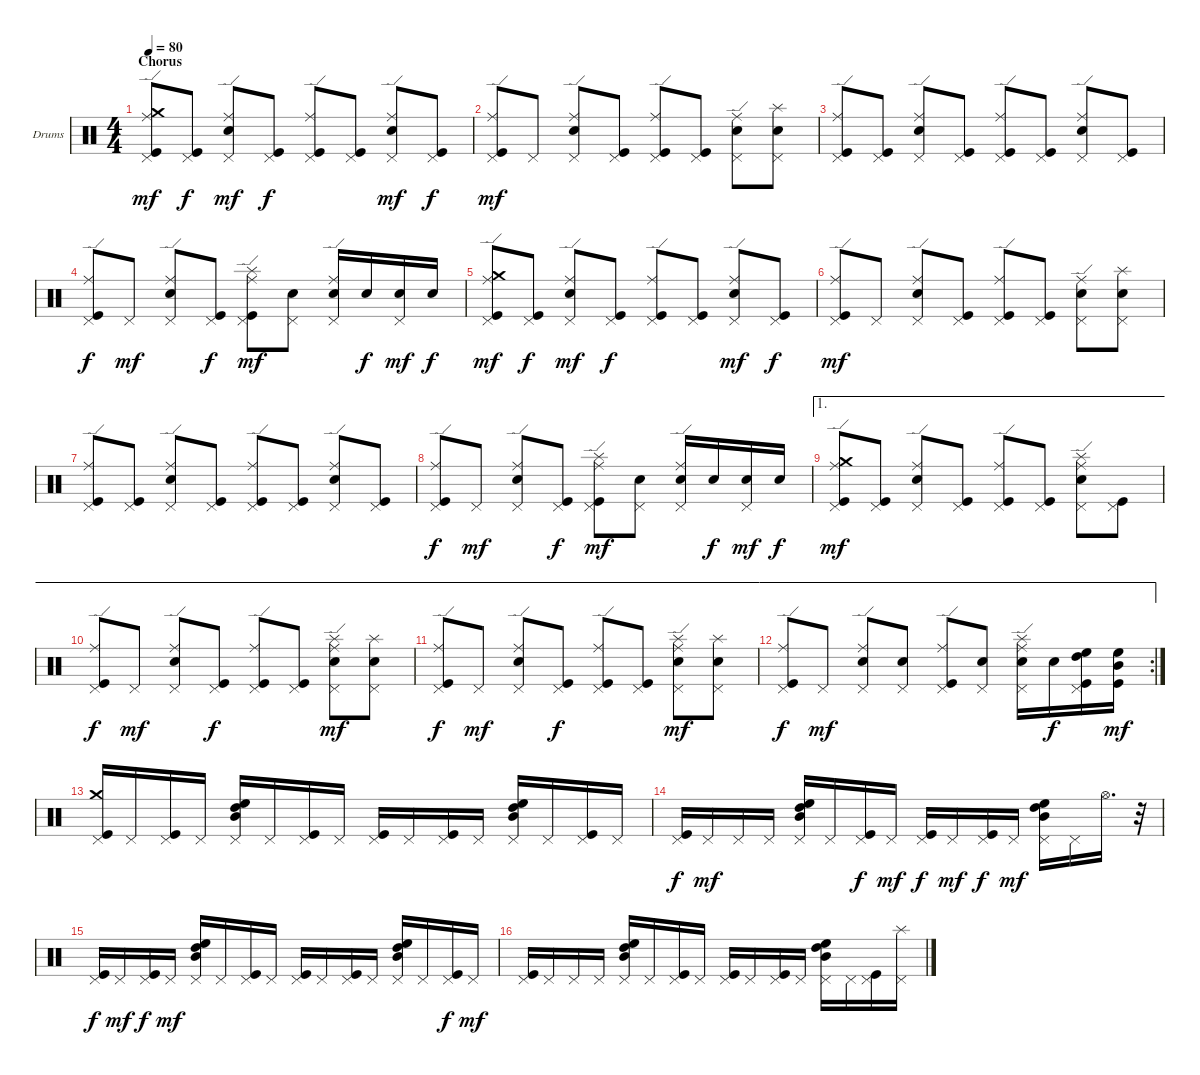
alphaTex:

\defaultSystemsLayout 4
\bracketExtendMode groupsimilarinstruments
\firstSystemTrackNameOrientation horizontal
\otherSystemsTrackNameOrientation horizontal
\track ("Drumkit" "Drums") {instrument percussion}
\staff {score}
\articulation defaults
\ts (4 4)
\section ("" "Chorus")
\tempo 80
\clef neutral
\scale
0.333333
\ks c
("Pedal Hi-Hat (hit)" "Ride (edge)" "Crash medium (hit)" "Kick (hit)").8{dy mf} ("Pedal Hi-Hat (hit)" "Kick (hit)").8{dy f} ("Pedal Hi-Hat (hit)" "Ride (edge)" "Snare (hit) 2").8{dy mf} ("Pedal Hi-Hat (hit)" "Kick (hit)").8{dy f} ("Pedal Hi-Hat (hit)" "Ride (edge)" "Kick (hit)").8 ("Pedal Hi-Hat (hit)" "Kick (hit)").8 ("Pedal Hi-Hat (hit)" "Ride (edge)" "Snare (hit) 2").8{dy mf} ("Pedal Hi-Hat (hit)" "Kick (hit)").8{dy f} |
\scale
0.333333 ("Pedal Hi-Hat (hit)" "Ride (edge)" "Kick (hit)").8{dy mf} "Pedal Hi-Hat (hit)".8 ("Pedal Hi-Hat (hit)" "Ride (edge)" "Snare (hit) 2").8 ("Pedal Hi-Hat (hit)" "Kick (hit)").8 ("Pedal Hi-Hat (hit)" "Ride (edge)" "Kick (hit)").8 ("Pedal Hi-Hat (hit)" "Kick (hit)").8 ("Pedal Hi-Hat (hit)" "Ride (edge)" "Snare (hit) 2").8 ("Pedal Hi-Hat (hit)" "Splash (hit)" "Snare (hit) 2").8 |
\scale
0.333333 ("Pedal Hi-Hat (hit)" "Ride (edge)" "Kick (hit)").8 ("Pedal Hi-Hat (hit)" "Kick (hit)").8 ("Pedal Hi-Hat (hit)" "Ride (edge)" "Snare (hit) 2").8 ("Pedal Hi-Hat (hit)" "Kick (hit)").8 ("Pedal Hi-Hat (hit)" "Ride (edge)" "Kick (hit)").8 ("Pedal Hi-Hat (hit)" "Kick (hit)").8 ("Pedal Hi-Hat (hit)" "Ride (edge)" "Snare (hit) 2").8 ("Pedal Hi-Hat (hit)" "Kick (hit)").8 |
\scale
0.333333 ("Pedal Hi-Hat (hit)" "Ride (edge)" "Kick (hit)").8{dy f} "Pedal Hi-Hat (hit)".8{dy mf} ("Pedal Hi-Hat (hit)" "Ride (edge)" "Snare (hit) 2").8 ("Pedal Hi-Hat (hit)" "Kick (hit)").8{dy f} ("Pedal Hi-Hat (hit)" "Ride (edge)" "Splash (hit)" "Kick (hit)").8{dy mf} ("Pedal Hi-Hat (hit)" "Snare (hit) 2").8 ("Pedal Hi-Hat (hit)" "Ride (edge)" "Snare (hit) 2").16 "Snare (hit) 2".16{dy f} ("Pedal Hi-Hat (hit)" "Snare (hit) 2").16{dy mf} "Snare (hit) 2".16{dy f} |
\scale
0.333333 ("Pedal Hi-Hat (hit)" "Ride (edge)" "Crash medium (hit)" "Kick (hit)").8{dy mf} ("Pedal Hi-Hat (hit)" "Kick (hit)").8{dy f} ("Pedal Hi-Hat (hit)" "Ride (edge)" "Snare (hit) 2").8{dy mf} ("Pedal Hi-Hat (hit)" "Kick (hit)").8{dy f} ("Pedal Hi-Hat (hit)" "Ride (edge)" "Kick (hit)").8 ("Pedal Hi-Hat (hit)" "Kick (hit)").8 ("Pedal Hi-Hat (hit)" "Ride (edge)" "Snare (hit) 2").8{dy mf} ("Pedal Hi-Hat (hit)" "Kick (hit)").8{dy f} |
\scale
0.333333 ("Pedal Hi-Hat (hit)" "Ride (edge)" "Kick (hit)").8{dy mf} "Pedal Hi-Hat (hit)".8 ("Pedal Hi-Hat (hit)" "Ride (edge)" "Snare (hit) 2").8 ("Pedal Hi-Hat (hit)" "Kick (hit)").8 ("Pedal Hi-Hat (hit)" "Ride (edge)" "Kick (hit)").8 ("Pedal Hi-Hat (hit)" "Kick (hit)").8 ("Pedal Hi-Hat (hit)" "Ride (edge)" "Snare (hit) 2").8 ("Pedal Hi-Hat (hit)" "Splash (hit)" "Snare (hit) 2").8 |
\scale
0.333333 ("Pedal Hi-Hat (hit)" "Ride (edge)" "Kick (hit)").8 ("Pedal Hi-Hat (hit)" "Kick (hit)").8 ("Pedal Hi-Hat (hit)" "Ride (edge)" "Snare (hit) 2").8 ("Pedal Hi-Hat (hit)" "Kick (hit)").8 ("Pedal Hi-Hat (hit)" "Ride (edge)" "Kick (hit)").8 ("Pedal Hi-Hat (hit)" "Kick (hit)").8 ("Pedal Hi-Hat (hit)" "Ride (edge)" "Snare (hit) 2").8 ("Pedal Hi-Hat (hit)" "Kick (hit)").8 |
\scale
0.333333 ("Pedal Hi-Hat (hit)" "Ride (edge)" "Kick (hit)").8{dy f} "Pedal Hi-Hat (hit)".8{dy mf} ("Pedal Hi-Hat (hit)" "Ride (edge)" "Snare (hit) 2").8 ("Pedal Hi-Hat (hit)" "Kick (hit)").8{dy f} ("Pedal Hi-Hat (hit)" "Ride (edge)" "Splash (hit)" "Kick (hit)").8{dy mf} ("Pedal Hi-Hat (hit)" "Snare (hit) 2").8 ("Pedal Hi-Hat (hit)" "Ride (edge)" "Snare (hit) 2").16 "Snare (hit) 2".16{dy f} ("Pedal Hi-Hat (hit)" "Snare (hit) 2").16{dy mf} "Snare (hit) 2".16{dy f} |
\ae 1
\scale
0.333333 ("Pedal Hi-Hat (hit)" "Ride (edge)" "Crash medium (hit)" "Kick (hit)").8{dy mf} ("Pedal Hi-Hat (hit)" "Kick (hit)").8 ("Pedal Hi-Hat (hit)" "Ride (edge)" "Snare (hit) 2").8 ("Pedal Hi-Hat (hit)" "Kick (hit)").8 ("Pedal Hi-Hat (hit)" "Ride (edge)" "Kick (hit)").8 ("Pedal Hi-Hat (hit)" "Kick (hit)").8 ("Pedal Hi-Hat (hit)" "Ride (edge)" "Snare (hit) 2" "Splash (hit)").8 ("Pedal Hi-Hat (hit)" "Kick (hit)").8 |
\ae 1
\scale
0.333333 ("Pedal Hi-Hat (hit)" "Ride (edge)" "Kick (hit)").8{dy f} "Pedal Hi-Hat (hit)".8{dy mf} ("Pedal Hi-Hat (hit)" "Ride (edge)" "Snare (hit) 2").8 ("Pedal Hi-Hat (hit)" "Kick (hit)").8{dy f} ("Pedal Hi-Hat (hit)" "Ride (edge)" "Kick (hit)").8 ("Pedal Hi-Hat (hit)" "Kick (hit)").8 ("Pedal Hi-Hat (hit)" "Ride (edge)" "Snare (hit) 2" "Splash (hit)").8{dy mf} ("Pedal Hi-Hat (hit)" "Snare (hit) 2" "Splash (hit)").8 |
\ae 1
\scale
0.321839 ("Pedal Hi-Hat (hit)" "Ride (edge)" "Kick (hit)").8{dy f} "Pedal Hi-Hat (hit)".8{dy mf} ("Pedal Hi-Hat (hit)" "Ride (edge)" "Snare (hit) 2").8 ("Pedal Hi-Hat (hit)" "Kick (hit)").8{dy f} ("Pedal Hi-Hat (hit)" "Ride (edge)" "Kick (hit)").8 ("Pedal Hi-Hat (hit)" "Kick (hit)").8 ("Pedal Hi-Hat (hit)" "Ride (edge)" "Snare (hit) 2" "Splash (hit)").8{dy mf} ("Pedal Hi-Hat (hit)" "Snare (hit) 2" "Splash (hit)").8 |
\ae 1
\rc 2
\scale
0.356322 ("Pedal Hi-Hat (hit)" "Ride (edge)" "Kick (hit)").8{dy f} "Pedal Hi-Hat (hit)".8{dy mf} ("Pedal Hi-Hat (hit)" "Ride (edge)" "Snare (hit) 2").8 ("Pedal Hi-Hat (hit)" "Snare (hit) 2").8 ("Pedal Hi-Hat (hit)" "Ride (edge)" "Kick (hit)").8 ("Pedal Hi-Hat (hit)" "Snare (hit) 2").8 ("Pedal Hi-Hat (hit)" "Ride (edge)" "Snare (hit) 2" "Splash (hit)").16 "Snare (hit) 2".16{dy f} ("Pedal Hi-Hat (hit)" "High Floor Tom (hit)" "High Tom (hit)" "Kick (hit)").16 ("High Floor Tom (hit)" "Mid Tom (hit)" "Kick (hit)").16{dy mf} |
\scale
0.321839 ("Pedal Hi-Hat (hit)" "Crash medium (hit)" "Kick (hit)").16 "Pedal Hi-Hat (hit)".16 ("Pedal Hi-Hat (hit)" "Kick (hit)").16 "Pedal Hi-Hat (hit)".16 ("Pedal Hi-Hat (hit)" "High Floor Tom (hit)" "High Tom (hit)" "Mid Tom (hit)").16 "Pedal Hi-Hat (hit)".16 ("Pedal Hi-Hat (hit)" "Kick (hit)").16 "Pedal Hi-Hat (hit)".16 ("Pedal Hi-Hat (hit)" "Kick (hit)").16 "Pedal Hi-Hat (hit)".16 ("Pedal Hi-Hat (hit)" "Kick (hit)").16 "Pedal Hi-Hat (hit)".16 ("Pedal Hi-Hat (hit)" "High Floor Tom (hit)" "High Tom (hit)" "Mid Tom (hit)").16 "Pedal Hi-Hat (hit)".16 ("Pedal Hi-Hat (hit)" "Kick (hit)").16 "Pedal Hi-Hat (hit)".16 |
\scale
0.333333 ("Pedal Hi-Hat (hit)" "Kick (hit)").16{dy f} "Pedal Hi-Hat (hit)".16{dy mf} "Pedal Hi-Hat (hit)".16 "Pedal Hi-Hat (hit)".16 ("Pedal Hi-Hat (hit)" "High Floor Tom (hit)" "High Tom (hit)" "Mid Tom (hit)").16 "Pedal Hi-Hat (hit)".16 ("Pedal Hi-Hat (hit)" "Kick (hit)").16{dy f} "Pedal Hi-Hat (hit)".16{dy mf} ("Pedal Hi-Hat (hit)" "Kick (hit)").16{dy f} "Pedal Hi-Hat (hit)".16{dy mf} ("Pedal Hi-Hat (hit)" "Kick (hit)").16{dy f} "Pedal Hi-Hat (hit)".16{dy mf} ("Pedal Hi-Hat (hit)" "High Floor Tom (hit)" "High Tom (hit)" "Mid Tom (hit)").16 "Pedal Hi-Hat (hit)".16 "Hi-Hat (open)".16{d} r.32 |
\scale
0.333333 ("Pedal Hi-Hat (hit)" "Kick (hit)").16{dy f} "Pedal Hi-Hat (hit)".16{dy mf} ("Pedal Hi-Hat (hit)" "Kick (hit)").16{dy f} "Pedal Hi-Hat (hit)".16{dy mf} ("Pedal Hi-Hat (hit)" "High Tom (hit)" "High Floor Tom (hit)" "Mid Tom (hit)").16 "Pedal Hi-Hat (hit)".16 ("Pedal Hi-Hat (hit)" "Kick (hit)").16 "Pedal Hi-Hat (hit)".16 ("Pedal Hi-Hat (hit)" "Kick (hit)").16 "Pedal Hi-Hat (hit)".16 ("Pedal Hi-Hat (hit)" "Kick (hit)").16 "Pedal Hi-Hat (hit)".16 ("Pedal Hi-Hat (hit)" "High Floor Tom (hit)" "High Tom (hit)" "Mid Tom (hit)").16 "Pedal Hi-Hat (hit)".16 ("Pedal Hi-Hat (hit)" "Kick (hit)").16{dy f} "Pedal Hi-Hat (hit)".16{dy mf} |
\scale
0.333333 ("Pedal Hi-Hat (hit)" "Kick (hit)").16 "Pedal Hi-Hat (hit)".16 "Pedal Hi-Hat (hit)".16 "Pedal Hi-Hat (hit)".16 ("Pedal Hi-Hat (hit)" "High Floor Tom (hit)" "High Tom (hit)" "Mid Tom (hit)").16 "Pedal Hi-Hat (hit)".16 ("Pedal Hi-Hat (hit)" "Kick (hit)").16 "Pedal Hi-Hat (hit)".16 ("Pedal Hi-Hat (hit)" "Kick (hit)").16 "Pedal Hi-Hat (hit)".16 ("Pedal Hi-Hat (hit)" "Kick (hit)").16 "Pedal Hi-Hat (hit)".16 ("Pedal Hi-Hat (hit)" "High Tom (hit)" "High Floor Tom (hit)" "Mid Tom (hit)").16 "Pedal Hi-Hat (hit)".16 ("Pedal Hi-Hat (hit)" "Kick (hit)").16 ("Pedal Hi-Hat (hit)" "Splash (hit)").16
